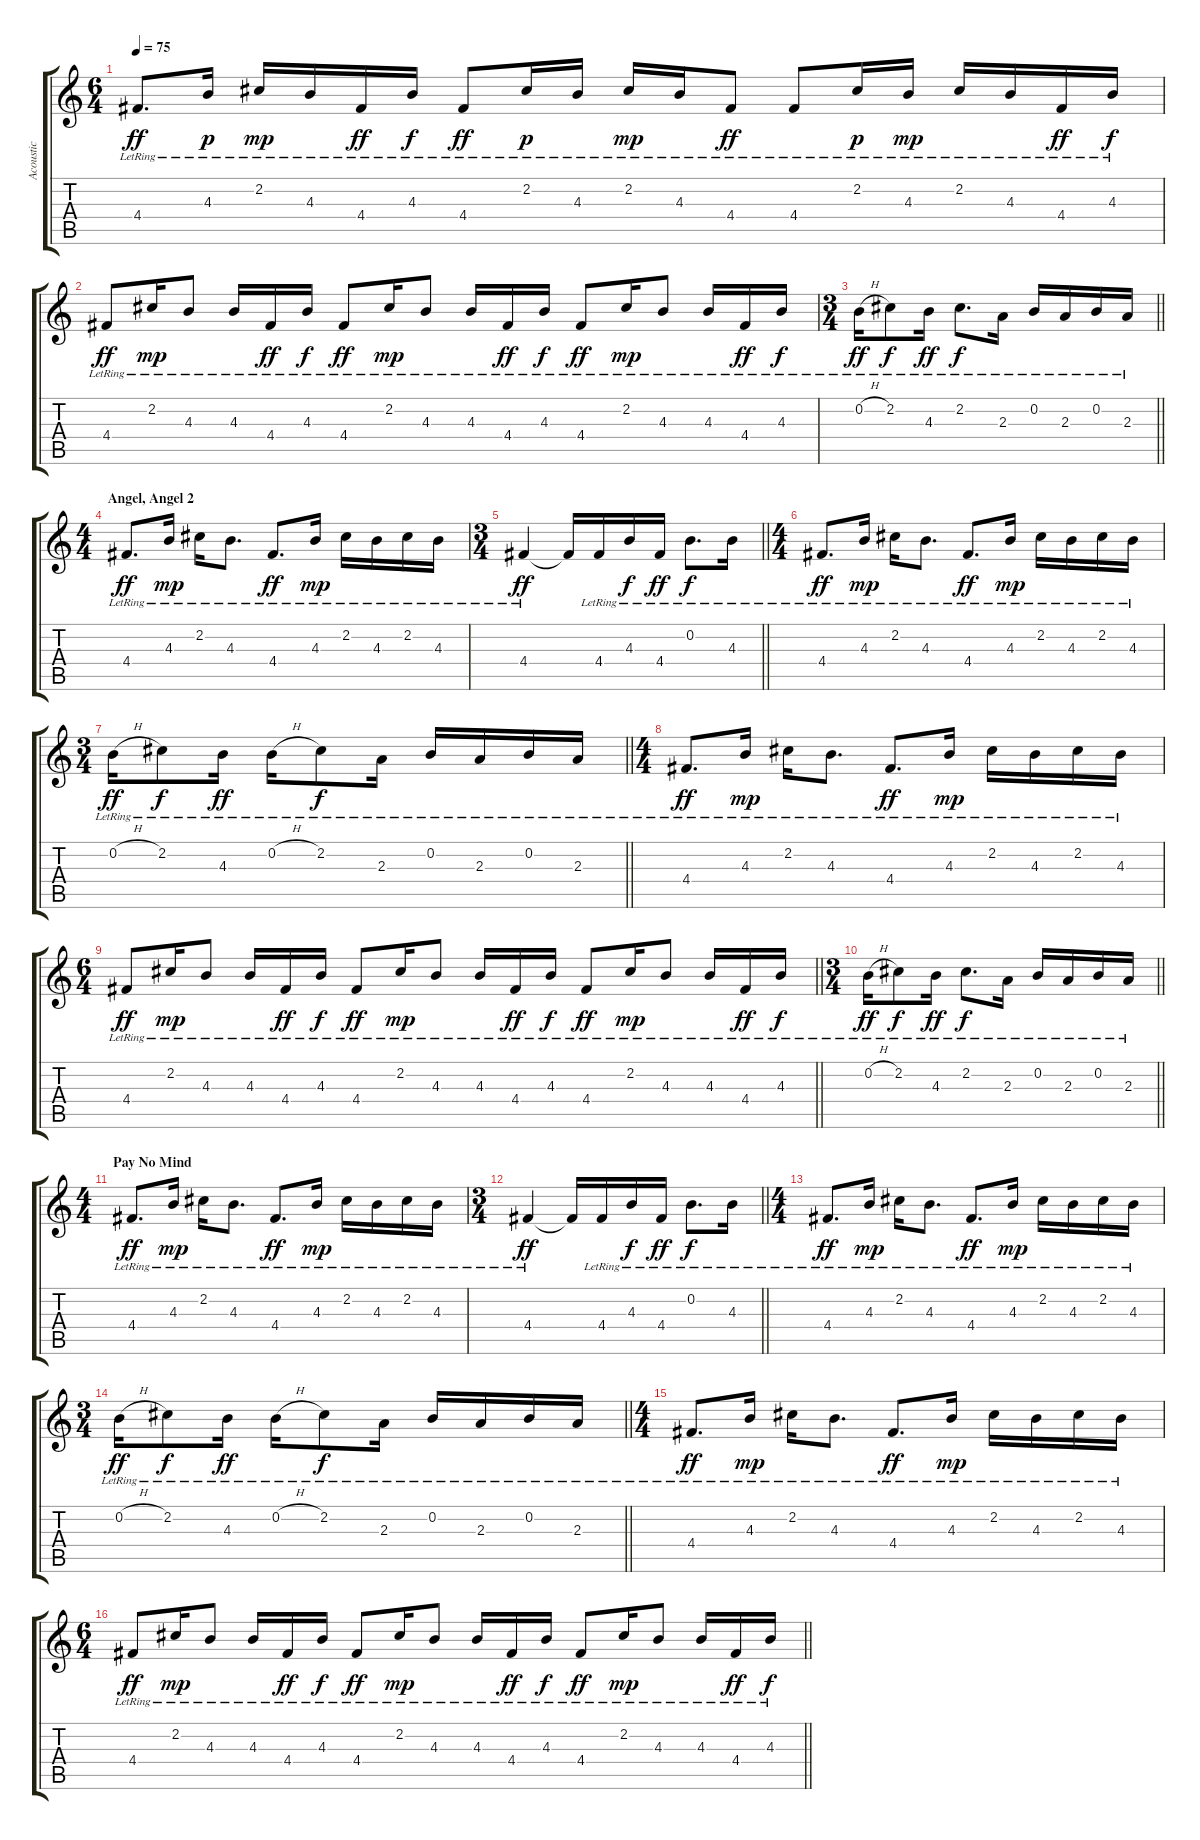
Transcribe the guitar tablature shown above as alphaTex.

\track ("Acoustic" "Acoustic") {instrument acousticguitarsteel}
\staff {score tabs}
\tuning (E4 B3 G3 D3 A2 E2) {hide}
\ts (6 4)
\tempo 75
\clef g2
\ks c
4.4{lr}.8{d dy ff} 4.3{lr}.16{dy p} 2.2{lr}.16{dy mp} 4.3{lr}.16 4.4{lr}.16{dy ff} 4.3{lr}.16{dy f} 4.4{lr}.8{dy ff} 2.2{lr}.16{dy p} 4.3{lr}.16 2.2{lr}.16{dy mp} 4.3{lr}.16 4.4{lr}.8{dy ff} 4.4{lr}.8 2.2{lr}.16{dy p} 4.3{lr}.16{dy mp} 2.2{lr}.16 4.3{lr}.16 4.4{lr}.16{dy ff} 4.3{lr}.16{dy f} |
4.4{lr}.8{dy ff} 2.2{lr}.16{dy mp} 4.3{lr}.8 4.3{lr}.16 4.4{lr}.16{dy ff} 4.3{lr}.16{dy f} 4.4{lr}.8{dy ff} 2.2{lr}.16{dy mp} 4.3{lr}.8 4.3{lr}.16 4.4{lr}.16{dy ff} 4.3{lr}.16{dy f} 4.4{lr}.8{dy ff} 2.2{lr}.16{dy mp} 4.3{lr}.8 4.3{lr}.16 4.4{lr}.16{dy ff} 4.3{lr}.16{dy f} |
\ts (3 4)
\barLineRight lightlight
0.2{h lr}.16{dy ff} 2.2{lr}.8{dy f} 4.3{lr}.16{dy ff} 2.2{lr}.8{d dy f} 2.3{lr}.16 0.2{lr}.16 2.3{lr}.16 0.2{lr}.16 2.3{lr}.16 |
\ts (4 4)
\section ("" "Angel, Angel 2")
4.4{lr}.8{d dy ff} 4.3{lr}.16{dy mp} 2.2{lr}.16 4.3{lr}.8{d} 4.4{lr}.8{d dy ff} 4.3{lr}.16{dy mp} 2.2{lr}.16 4.3{lr}.16 2.2{lr}.16 4.3{lr}.16 |
\ts (3 4)
\barLineRight lightlight
4.4{lr}.4{dy ff} 4.4{t}.16 4.4{lr}.16 4.3{lr}.16{dy f} 4.4{lr}.16{dy ff} 0.2{lr}.8{d dy f} 4.3{lr}.16 |
\ts (4 4)
4.4{lr}.8{d dy ff} 4.3{lr}.16{dy mp} 2.2{lr}.16 4.3{lr}.8{d} 4.4{lr}.8{d dy ff} 4.3{lr}.16{dy mp} 2.2{lr}.16 4.3{lr}.16 2.2{lr}.16 4.3{lr}.16 |
\ts (3 4)
\barLineRight lightlight
0.2{h lr}.16{dy ff} 2.2{lr}.8{dy f} 4.3{lr}.16{dy ff} 0.2{h lr}.16 2.2{lr}.8{dy f} 2.3{lr}.16 0.2{lr}.16 2.3{lr}.16 0.2{lr}.16 2.3{lr}.16 |
\ts (4 4)
4.4{lr}.8{d dy ff} 4.3{lr}.16{dy mp} 2.2{lr}.16 4.3{lr}.8{d} 4.4{lr}.8{d dy ff} 4.3{lr}.16{dy mp} 2.2{lr}.16 4.3{lr}.16 2.2{lr}.16 4.3{lr}.16 |
\ts (6 4)
\barLineRight lightlight
4.4{lr}.8{dy ff} 2.2{lr}.16{dy mp} 4.3{lr}.8 4.3{lr}.16 4.4{lr}.16{dy ff} 4.3{lr}.16{dy f} 4.4{lr}.8{dy ff} 2.2{lr}.16{dy mp} 4.3{lr}.8 4.3{lr}.16 4.4{lr}.16{dy ff} 4.3{lr}.16{dy f} 4.4{lr}.8{dy ff} 2.2{lr}.16{dy mp} 4.3{lr}.8 4.3{lr}.16 4.4{lr}.16{dy ff} 4.3{lr}.16{dy f} |
\ts (3 4)
\barLineRight lightlight
0.2{h lr}.16{dy ff} 2.2{lr}.8{dy f} 4.3{lr}.16{dy ff} 2.2{lr}.8{d dy f} 2.3{lr}.16 0.2{lr}.16 2.3{lr}.16 0.2{lr}.16 2.3{lr}.16 |
\ts (4 4)
\section ("" "Pay No Mind")
4.4{lr}.8{d dy ff} 4.3{lr}.16{dy mp} 2.2{lr}.16 4.3{lr}.8{d} 4.4{lr}.8{d dy ff} 4.3{lr}.16{dy mp} 2.2{lr}.16 4.3{lr}.16 2.2{lr}.16 4.3{lr}.16 |
\ts (3 4)
\barLineRight lightlight
4.4{lr}.4{dy ff} 4.4{t}.16 4.4{lr}.16 4.3{lr}.16{dy f} 4.4{lr}.16{dy ff} 0.2{lr}.8{d dy f} 4.3{lr}.16 |
\ts (4 4)
4.4{lr}.8{d dy ff} 4.3{lr}.16{dy mp} 2.2{lr}.16 4.3{lr}.8{d} 4.4{lr}.8{d dy ff} 4.3{lr}.16{dy mp} 2.2{lr}.16 4.3{lr}.16 2.2{lr}.16 4.3{lr}.16 |
\ts (3 4)
\barLineRight lightlight
0.2{h lr}.16{dy ff} 2.2{lr}.8{dy f} 4.3{lr}.16{dy ff} 0.2{h lr}.16 2.2{lr}.8{dy f} 2.3{lr}.16 0.2{lr}.16 2.3{lr}.16 0.2{lr}.16 2.3{lr}.16 |
\ts (4 4)
4.4{lr}.8{d dy ff} 4.3{lr}.16{dy mp} 2.2{lr}.16 4.3{lr}.8{d} 4.4{lr}.8{d dy ff} 4.3{lr}.16{dy mp} 2.2{lr}.16 4.3{lr}.16 2.2{lr}.16 4.3{lr}.16 |
\ts (6 4)
\barLineRight lightlight
4.4{lr}.8{dy ff} 2.2{lr}.16{dy mp} 4.3{lr}.8 4.3{lr}.16 4.4{lr}.16{dy ff} 4.3{lr}.16{dy f} 4.4{lr}.8{dy ff} 2.2{lr}.16{dy mp} 4.3{lr}.8 4.3{lr}.16 4.4{lr}.16{dy ff} 4.3{lr}.16{dy f} 4.4{lr}.8{dy ff} 2.2{lr}.16{dy mp} 4.3{lr}.8 4.3{lr}.16 4.4{lr}.16{dy ff} 4.3{lr}.16{dy f}
